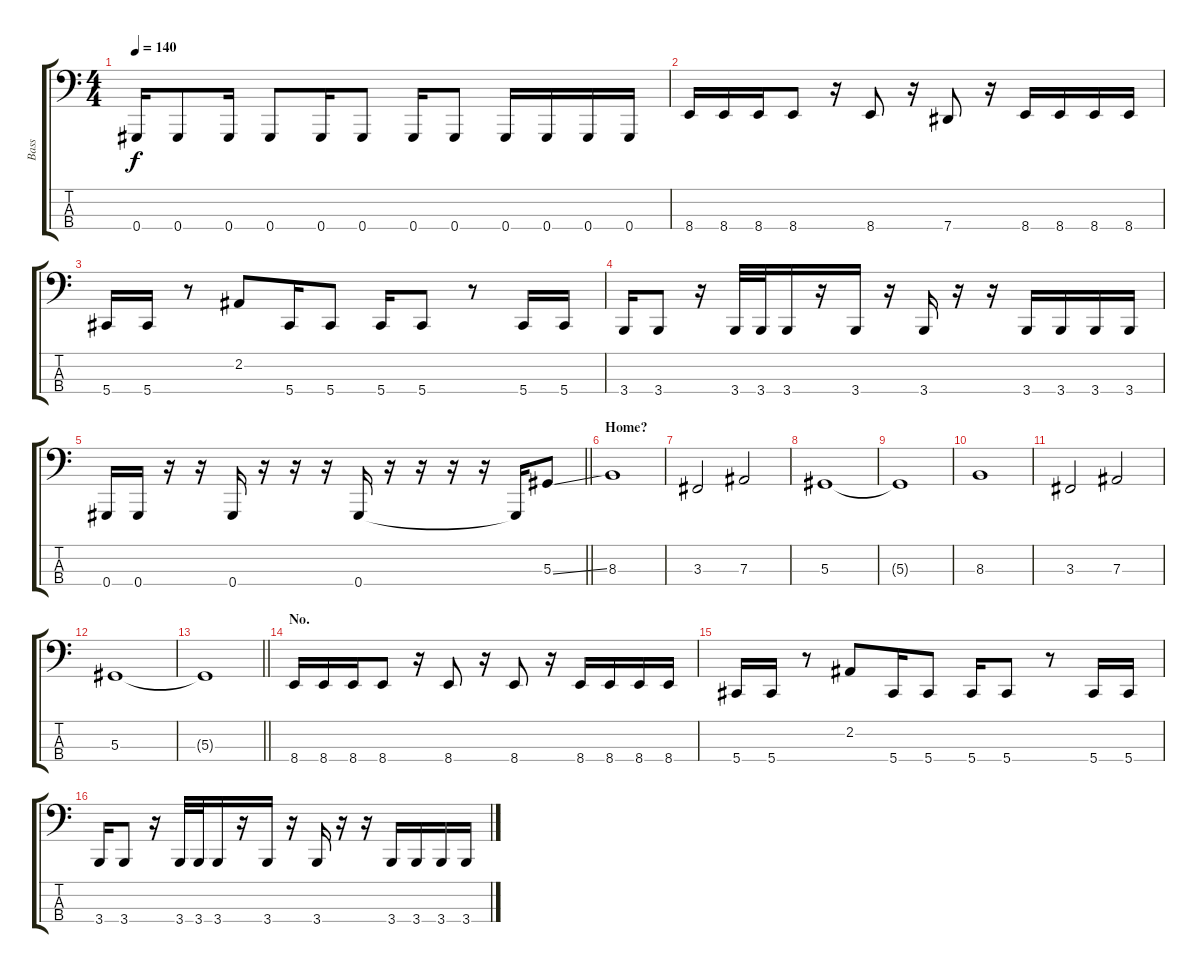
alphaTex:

\track ("Bass" "Bass") {instrument electricbasspick}
\staff {score tabs}
\tuning (Db2 Ab1 Eb1 Ab0) {hide}
\ts (4 4)
\tempo 140
\clef f4
\ks c
0.4.16{dy f} 0.4.8 0.4.16 0.4.8 0.4.16 0.4.8 0.4.16 0.4.8 0.4.16 0.4.16 0.4.16 0.4.16 |
8.4.16 8.4.16 8.4.16 8.4.8 r.16 8.4.8 r.16 7.4.8 r.16 8.4.16 8.4.16 8.4.16 8.4.16 |
5.4.16 5.4.16 r.8 2.2.8 5.4.16 5.4.8 5.4.16 5.4.8 r.8 5.4.16 5.4.16 |
3.4.16 3.4.8 r.16 3.4.32 3.4.32 3.4.16 r.16 3.4.16 r.16 3.4.16 r.16 r.16 3.4.16 3.4.16 3.4.16 3.4.16 |
\barLineRight lightlight
0.4.16 0.4.16 r.16 r.16 0.4.16 r.16 r.16 r.16 0.4.16 r.16 r.16 r.16 r.16 0.4{t}.16 5.3{ss}.8 |
\section ("" "Home?")
8.3.1 |
3.3.2 7.3.2 |
5.3.1 |
5.3{t}.1 |
8.3.1 |
3.3.2 7.3.2 |
5.3.1 |
\barLineRight lightlight
5.3{t}.1 |
\section ("" "No.")
8.4.16 8.4.16 8.4.16 8.4.8 r.16 8.4.8 r.16 8.4.8 r.16 8.4.16 8.4.16 8.4.16 8.4.16 |
5.4.16 5.4.16 r.8 2.2.8 5.4.16 5.4.8 5.4.16 5.4.8 r.8 5.4.16 5.4.16 |
3.4.16 3.4.8 r.16 3.4.32 3.4.32 3.4.16 r.16 3.4.16 r.16 3.4.16 r.16 r.16 3.4.16 3.4.16 3.4.16 3.4.16
